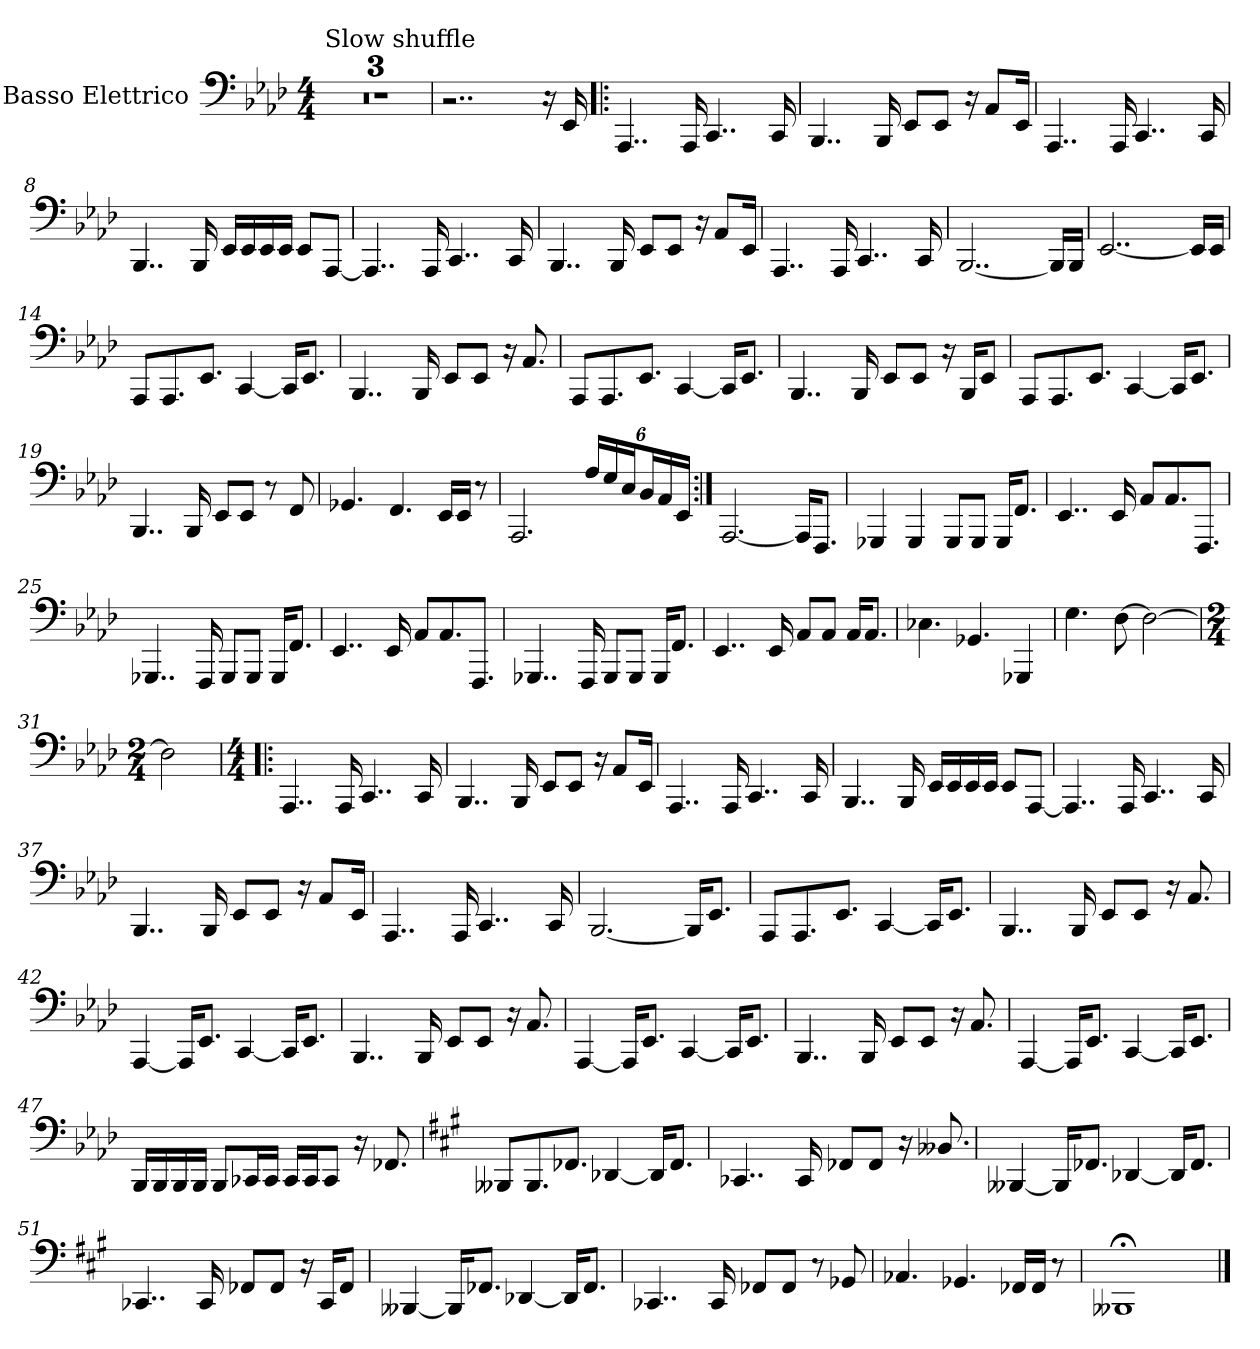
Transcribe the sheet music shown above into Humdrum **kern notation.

**kern
*part1
*staff1
*I"Basso Elettrico
*stria4
*
*k[b-e-a-d-]
*A-:
*M4/4
*MM66
=1
!LO:TX:a:t=Slow shuffle
1r
=2
1r
=3
1r
=4
2..r
16r
16EE-
=5!|:
4..AAA-
16AAA-
4..CC
16CC
=6
4..BBB-
16BBB-
8EE-L
8EE-J
16r
8AA-L
16EE-Jk
=7
4..AAA-
16AAA-
4..CC
16CC
=8
4..BBB-
16BBB-
16EE-LL
16EE-
16EE-
16EE-JJ
8EE-L
[8AAA-J
=9
4..AAA-]
16AAA-
4..CC
16CC
=10
4..BBB-
16BBB-
8EE-L
8EE-J
16r
8AA-L
16EE-Jk
=11
4..AAA-
16AAA-
4..CC
16CC
=12
[2..BBB-
16BBB-LL]
16BBB-JJ
=13
[2..EE-
16EE-LL]
16EE-JJ
=14
8AAA-L
8.AAA-
8.EE-J
[4CC
16CCKL]
8.EE-J
=15
4..BBB-
16BBB-
8EE-L
8EE-J
16r
8.AA-
=16
8AAA-L
8.AAA-
8.EE-J
[4CC
16CCKL]
8.EE-J
=17
4..BBB-
16BBB-
8EE-L
8EE-J
16r
16BBB-KL
8EE-J
=18
8AAA-L
8.AAA-
8.EE-J
[4CC
16CCKL]
8.EE-J
=19
4..BBB-
16BBB-
8EE-L
8EE-J
8r
8FF
=20
4.GG-X
4.FF
16EE-LL
16EE-JJ
8r
=21
2.AAA-
24FLL
24E-
24CJ
24BB-L
24AA-
24EE-JJ
=22:|!
[2.AAA-
16AAA-KL]
8.FFFJ
=23
4GGG-X
4GGG-
8GGG-L
8GGG-J
16GGG-KL
8.FFJ
=24
4..EE-
16EE-
8AA-L
8.AA-
8.FFFJ
=25
4..GGG-X
16FFF
8GGG-L
8GGG-J
16GGG-KL
8.FFJ
=26
4..EE-
16EE-
8AA-L
8.AA-
8.FFFJ
=27
4..GGG-X
16FFF
8GGG-L
8GGG-J
16GGG-KL
8.FFJ
=28
4..EE-
16EE-
8AA-L
8AA-J
16AA-KL
8.AA-J
=29
4.C-X
4.GG-X
4GGG-X
=30
4.E-
[8D-
2D-_
=31
*M2/4
2D-]
=32!|:
*M4/4
4..AAA-
16AAA-
4..CC
16CC
=33
4..BBB-
16BBB-
8EE-L
8EE-J
16r
8AA-L
16EE-Jk
=34
4..AAA-
16AAA-
4..CC
16CC
=35
4..BBB-
16BBB-
16EE-LL
16EE-
16EE-
16EE-JJ
8EE-L
[8AAA-J
=36
4..AAA-]
16AAA-
4..CC
16CC
=37
4..BBB-
16BBB-
8EE-L
8EE-J
16r
8AA-L
16EE-Jk
=38
4..AAA-
16AAA-
4..CC
16CC
=39
[2.BBB-
16BBB-KL]
8.EE-J
=40
8AAA-L
8.AAA-
8.EE-J
[4CC
16CCKL]
8.EE-J
=41
4..BBB-
16BBB-
8EE-L
8EE-J
16r
8.AA-
=42
[4AAA-
16AAA-KL]
8.EE-J
[4CC
16CCKL]
8.EE-J
=43
4..BBB-
16BBB-
8EE-L
8EE-J
16r
8.AA-
=44
[4AAA-
16AAA-KL]
8.EE-J
[4CC
16CCKL]
8.EE-J
=45
4..BBB-
16BBB-
8EE-L
8EE-J
16r
8.AA-
=46
[4AAA-
16AAA-KL]
8.EE-J
[4CC
16CCKL]
8.EE-J
=47
16BBB-LL
16BBB-
16BBB-
16BBB-JJ
8BBB-L
16CC-XL
16CC-JJ
16CC-LL
16CC-J
8CC-J
16r
8.FF-X
=48
*k[f#c#g#]
*A:
8BBB--XL
8.BBB--
8.FF-XJ
[4DD-X
16DD-KL]
8.FF-J
=49
4..CC-X
16CC-
8FF-XL
8FF-J
16r
8.BB--X
=50
[4BBB--X
16BBB--KL]
8.FF-XJ
[4DD-X
16DD-KL]
8.FF-J
=51
4..CC-X
16CC-
8FF-XL
8FF-J
16r
16CC-KL
8FF-J
=52
[4BBB--X
16BBB--KL]
8.FF-XJ
[4DD-X
16DD-KL]
8.FF-J
=53
4..CC-X
16CC-
8FF-XL
8FF-J
8r
8GG-X
=54
4.AA-X
4.GG-X
16FF-XLL
16FF-JJ
8r
=55
1BBB--X;<
==
*-
